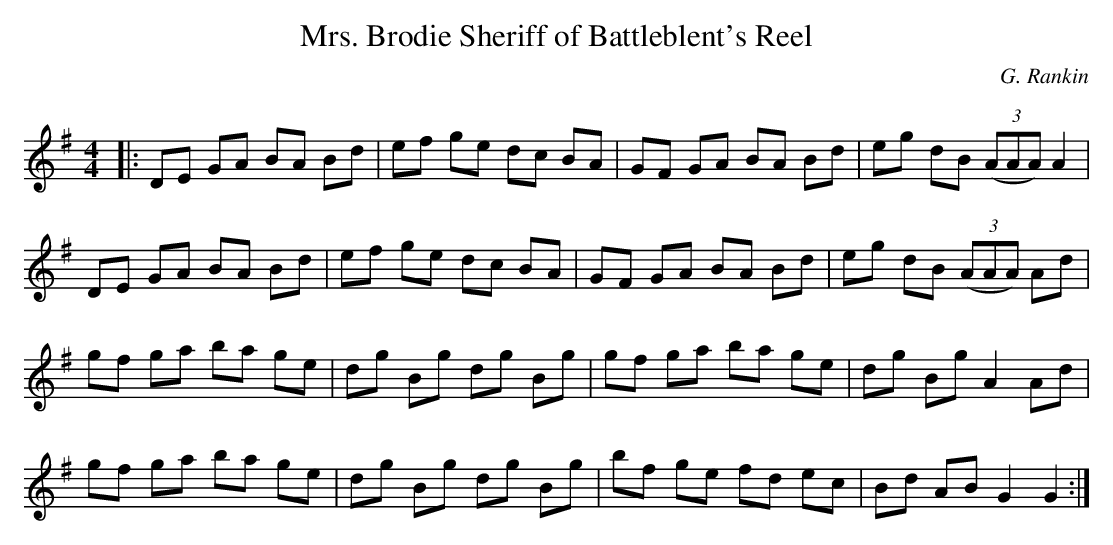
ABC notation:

X:1
T: Mrs. Brodie Sheriff of Battleblent's Reel
C:G. Rankin
Q: 232
K:G
M:4/4
L:1/8
|:DE GA BA Bd|ef ge dc BA|GF GA BA Bd|eg dB ((3AAA) A2|
DE GA BA Bd|ef ge dc BA|GF GA BA Bd|eg dB ((3AAA) Ad|
gf ga ba ge|dg Bg dg Bg|gf ga ba ge|dg Bg A2 Ad|
gf ga ba ge|dg Bg dg Bg|bf ge fd ec|Bd AB G2 G2:|
